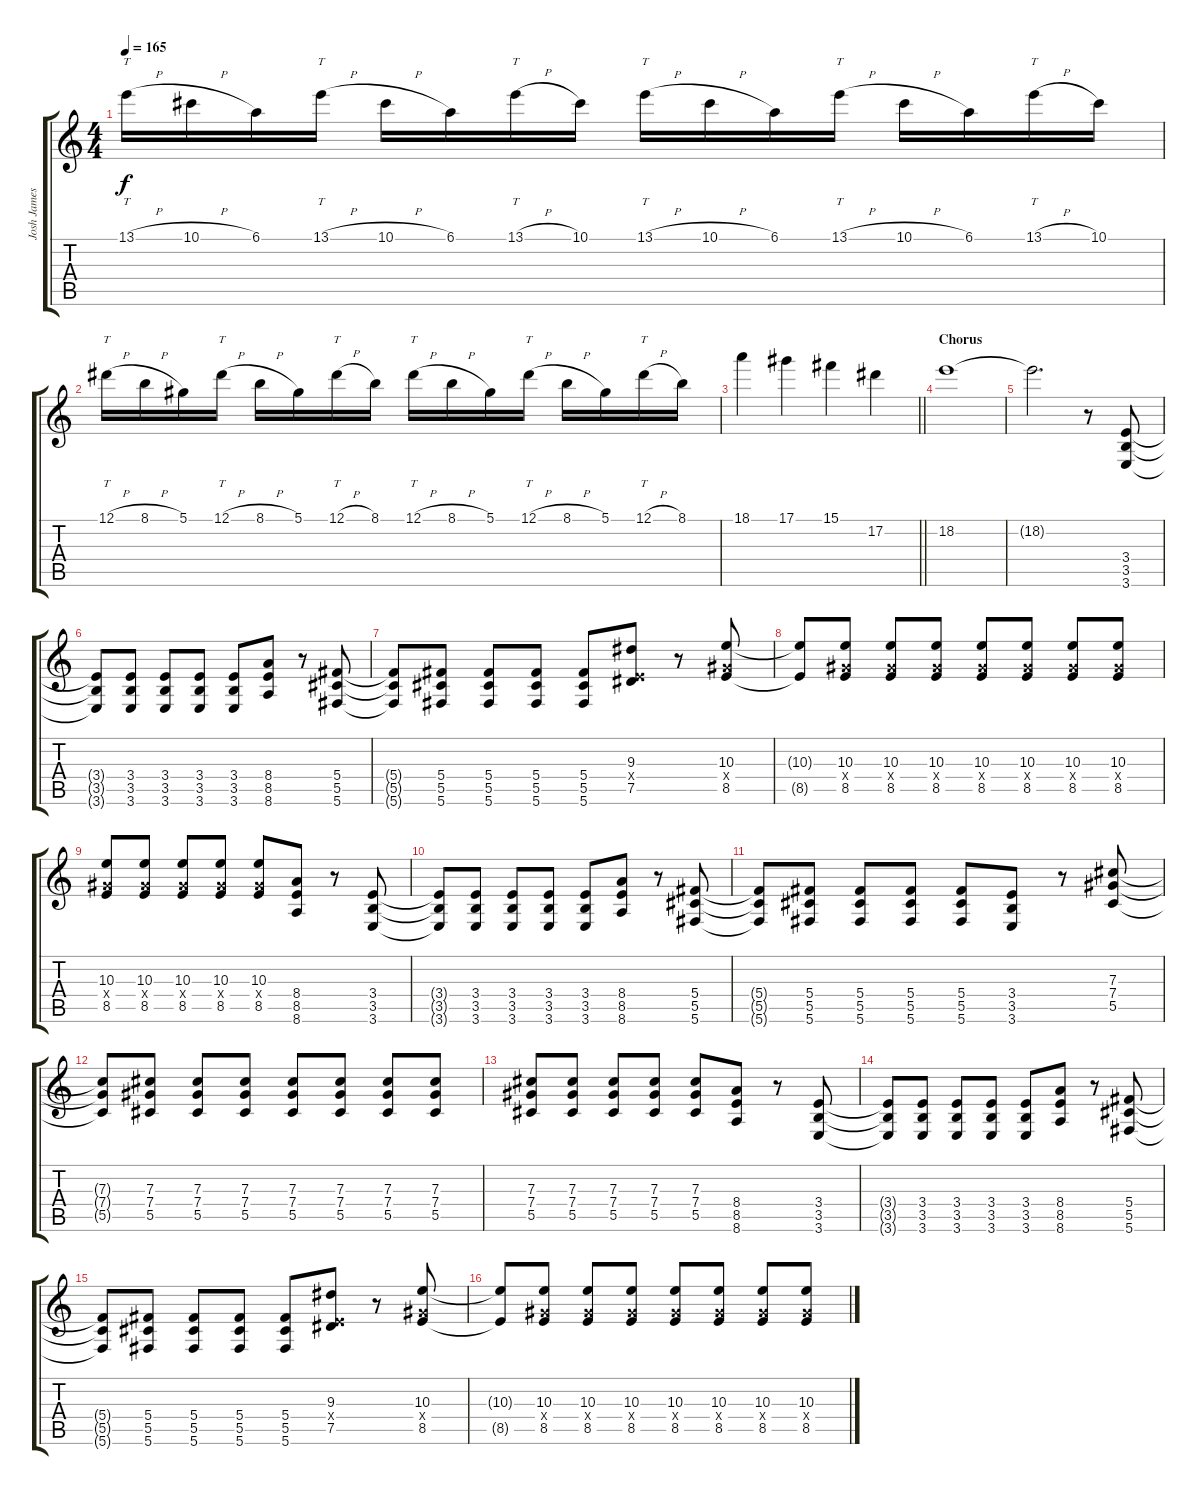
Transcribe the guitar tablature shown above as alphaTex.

\track ("Josh James" "Josh James") {instrument distortionguitar}
\staff {score tabs}
\tuning (Eb4 Bb3 Gb3 Db3 Ab2 Db2) {hide}
\ts (4 4)
\tempo 165
\clef g2
\ks c
13.1{h}.16{tt dy f} 10.1{h}.16 6.1.16 13.1{h}.16{tt} 10.1{h}.16 6.1.16 13.1{h}.16{tt} 10.1.16 13.1{h}.16{tt} 10.1{h}.16 6.1.16 13.1{h}.16{tt} 10.1{h}.16 6.1.16 13.1{h}.16{tt} 10.1.16 |
12.1{h}.16{tt} 8.1{h}.16 5.1.16 12.1{h}.16{tt} 8.1{h}.16 5.1.16 12.1{h}.16{tt} 8.1.16 12.1{h}.16{tt} 8.1{h}.16 5.1.16 12.1{h}.16{tt} 8.1{h}.16 5.1.16 12.1{h}.16{tt} 8.1.16 |
\barLineRight lightlight
18.1.4 17.1.4 15.1.4 17.2.4 |
\section ("" "Chorus")
18.2.1 |
18.2{t}.2{d} r.8 (3.4 3.5 3.6).8 |
(3.4{t} 3.5{t} 3.6{t}).8 (3.4 3.5 3.6).8 (3.4 3.5 3.6).8 (3.4 3.5 3.6).8 (3.4 3.5 3.6).8 (8.4 8.5 8.6).8 r.8 (5.4 5.5 5.6).8 |
(5.4{t} 5.5{t} 5.6{t}).8 (5.4 5.5 5.6).8 (5.4 5.5 5.6).8 (5.4 5.5 5.6).8 (5.4 5.5 5.6).8 (9.3 3.4{x} 7.5).8 r.8 (10.3 7.4{x} 8.5).8 |
(10.3{t} 8.5{t}).8 (10.3 7.4{x} 8.5).8 (10.3 7.4{x} 8.5).8 (10.3 7.4{x} 8.5).8 (10.3 7.4{x} 8.5).8 (10.3 7.4{x} 8.5).8 (10.3 7.4{x} 8.5).8 (10.3 7.4{x} 8.5).8 |
(10.3 7.4{x} 8.5).8 (10.3 7.4{x} 8.5).8 (10.3 7.4{x} 8.5).8 (10.3 7.4{x} 8.5).8 (10.3 7.4{x} 8.5).8 (8.4 8.5 8.6).8 r.8 (3.4 3.5 3.6).8 |
(3.4{t} 3.5{t} 3.6{t}).8 (3.4 3.5 3.6).8 (3.4 3.5 3.6).8 (3.4 3.5 3.6).8 (3.4 3.5 3.6).8 (8.4 8.5 8.6).8 r.8 (5.4 5.5 5.6).8 |
(5.4{t} 5.5{t} 5.6{t}).8 (5.4 5.5 5.6).8 (5.4 5.5 5.6).8 (5.4 5.5 5.6).8 (5.4 5.5 5.6).8 (3.4 3.5 3.6).8 r.8 (7.3 7.4 5.5).8 |
(7.3{t} 7.4{t} 5.5{t}).8 (7.3 7.4 5.5).8 (7.3 7.4 5.5).8 (7.3 7.4 5.5).8 (7.3 7.4 5.5).8 (7.3 7.4 5.5).8 (7.3 7.4 5.5).8 (7.3 7.4 5.5).8 |
(7.3 7.4 5.5).8 (7.3 7.4 5.5).8 (7.3 7.4 5.5).8 (7.3 7.4 5.5).8 (7.3 7.4 5.5).8 (8.4 8.5 8.6).8 r.8 (3.4 3.5 3.6).8 |
(3.4{t} 3.5{t} 3.6{t}).8 (3.4 3.5 3.6).8 (3.4 3.5 3.6).8 (3.4 3.5 3.6).8 (3.4 3.5 3.6).8 (8.4 8.5 8.6).8 r.8 (5.4 5.5 5.6).8 |
(5.4{t} 5.5{t} 5.6{t}).8 (5.4 5.5 5.6).8 (5.4 5.5 5.6).8 (5.4 5.5 5.6).8 (5.4 5.5 5.6).8 (9.3 3.4{x} 7.5).8 r.8 (10.3 7.4{x} 8.5).8 |
(10.3{t} 8.5{t}).8 (10.3 7.4{x} 8.5).8 (10.3 7.4{x} 8.5).8 (10.3 7.4{x} 8.5).8 (10.3 7.4{x} 8.5).8 (10.3 7.4{x} 8.5).8 (10.3 7.4{x} 8.5).8 (10.3 7.4{x} 8.5).8
